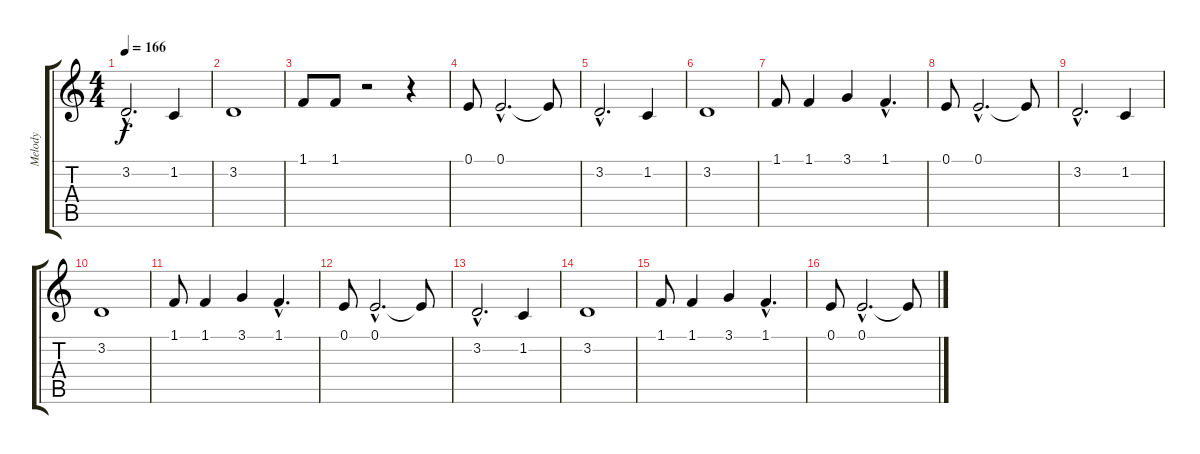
\track ("Melody" "Melody") {instrument clarinet}
\staff {score tabs}
\tuning (E4 B3 G3 D3 A2 E2) {hide}
\ts (4 4)
\tempo 166
\clef g2
\ks c
3.2{hac}.2{d dy f} 1.2.4 |
3.2.1 |
1.1.8 1.1.8 r.2 r.4 |
0.1.8 0.1{hac}.2{d} 0.1{t}.8 |
3.2{hac}.2{d} 1.2.4 |
3.2.1 |
1.1.8 1.1.4 3.1.4 1.1{hac}.4{d} |
0.1.8 0.1{hac}.2{d} 0.1{t}.8 |
3.2{hac}.2{d} 1.2.4 |
3.2.1 |
1.1.8 1.1.4 3.1.4 1.1{hac}.4{d} |
0.1.8 0.1{hac}.2{d} 0.1{t}.8 |
3.2{hac}.2{d} 1.2.4 |
3.2.1 |
1.1.8 1.1.4 3.1.4 1.1{hac}.4{d} |
0.1.8 0.1{hac}.2{d} 0.1{t}.8
